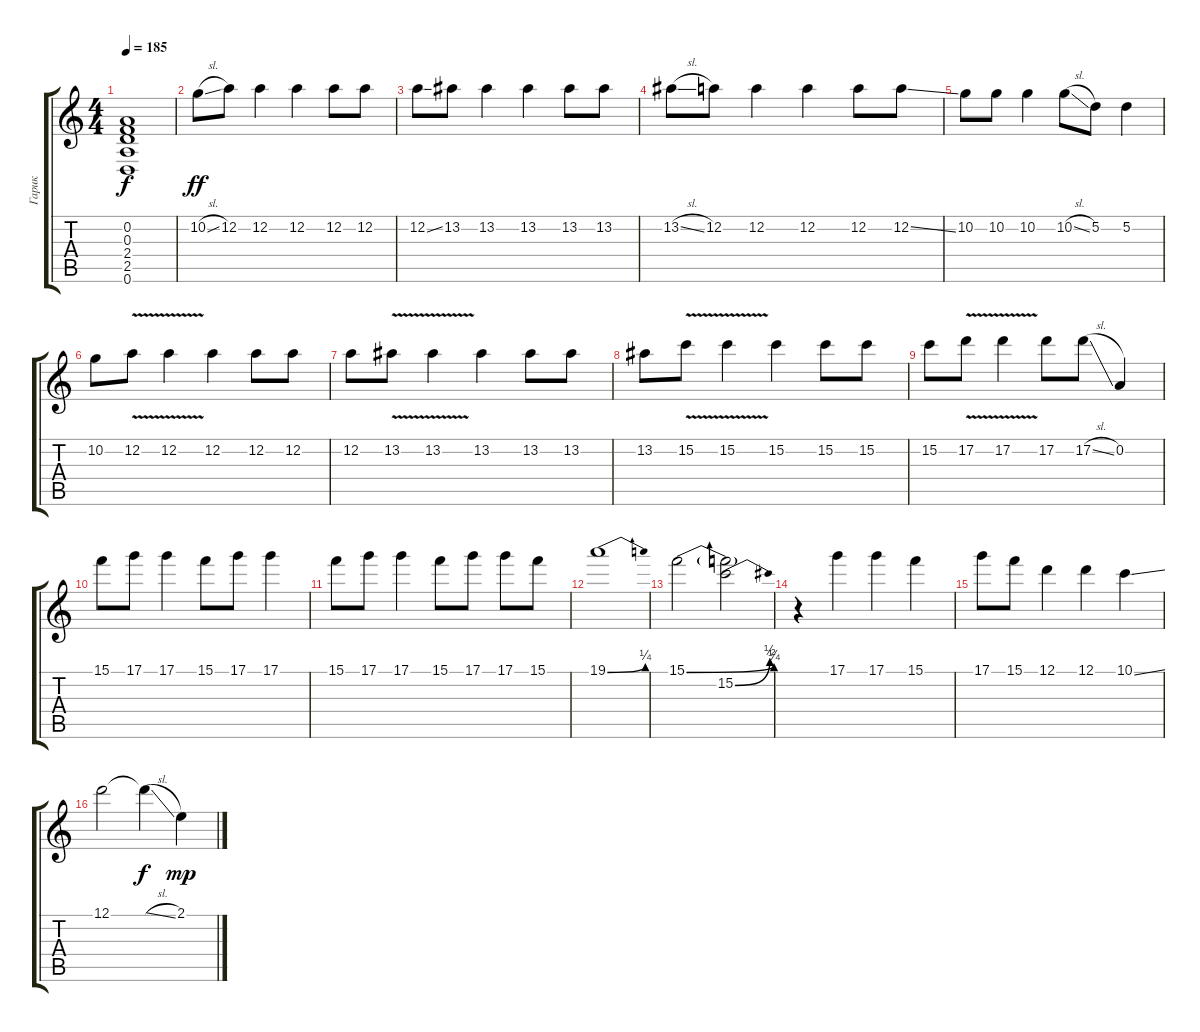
\track ("Гарик" "Гарик") {instrument overdrivenguitar}
\staff {score tabs}
\tuning (D4 A3 F3 C3 G2 D2) {hide}
\ts (4 4)
\tempo 185
\clef g2
\ks c
(0.2{t} 0.3{t} 2.4{t} 2.5{t} 0.6{t}).1{dy f instrument overdrivenguitar} |
10.2{sl}.8{dy ff} 12.2.8 12.2.4 12.2.4 12.2.8 12.2.8 |
12.2{ss}.8 13.2.8 13.2.4 13.2.4 13.2.8 13.2.8 |
13.2{sl}.8 12.2.8 12.2.4 12.2.4 12.2.8 12.2{ss}.8 |
10.2.8 10.2.8 10.2.4 10.2{sl}.8 5.2.8 5.2.4 |
10.2.8 12.2{v}.8 12.2{v}.4 12.2.4 12.2.8 12.2.8 |
12.2.8 13.2{v}.8 13.2{v}.4 13.2.4 13.2.8 13.2.8 |
13.2.8 15.2{v}.8 15.2{v}.4 15.2.4 15.2.8 15.2.8 |
15.2.8 17.2{v}.8 17.2{v}.4 17.2.8 17.2{sl}.8 0.2.4 |
15.1.8 17.1.8 17.1.4 15.1.8 17.1.8 17.1.4 |
15.1.8 17.1.8 17.1.4 15.1.8 17.1.8 17.1.8 15.1.8 |
19.1{be (bend 0 0 60 1)}.1 |
15.1{be (bend 0 0 60 1)}.2 (15.1{t} 15.2{be (bend 0 0 60 2)}).2 |
r.4 17.1.4 17.1.4 15.1.4 |
17.1.8 15.1.8 12.1.4 12.1.4 10.1{ss}.4 |
12.1.2 12.1{sl t}.4{dy f} 2.1.4{dy mp}
